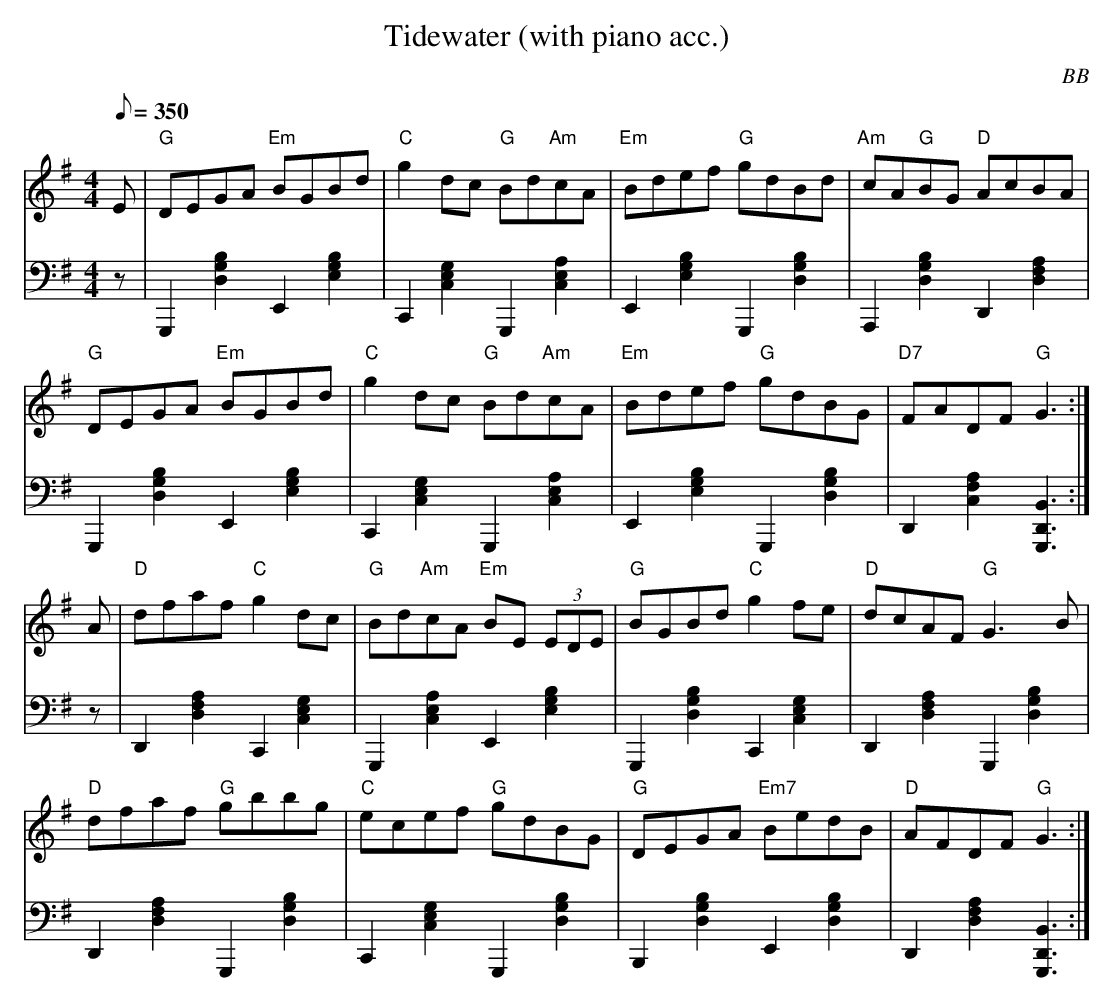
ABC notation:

X:1
T: Tidewater (with piano acc.)
C: BB
Q: 1/8=350
M: 4/4
L: 1/8
V: 1 program 1 73 %flute
V: 2 volume=70 clef=bass m=D program 1 00
K: G
[V:1] E|"G"DEGA "Em"BGBd|"C"g2 dc "G"Bd"Am"cA|"Em"Bdef "G"gdBd|"Am"cA"G"BG "D"AcBA|
[V:2] z|G,,2[G2D2B2]E,2[E2B2G2]|C,2[E2G2C2]G,,2[A2C2E2]|E,2[B2E2G2]G,,2[G2D2B2]|\
A,,2[G2D2B2]D,2[A2D2F2]|
[V:1] "G"DEGA "Em"BGBd|"C"g2 dc "G"Bd"Am"cA|"Em"Bdef "G"gdBG|"D7"FADF "G"G3 :|
[V:2] G,,2[G2D2B2]E,2[E2B2G2]|C,2[C2G2E2]G,,2[A2C2E2]|E,2[B2E2G2]G,,2[G2D2B2]|\
D,2[C2A2F2][G,,3D,3B,3] :|
[V:1] A|"D"dfaf "C"g2 dc|"G"Bd"Am"cA "Em"BE (3EDE|"G"BGBd "C"g2 fe|"D"dcAF "G"G3 B |
[V:2] z|D,2[D2A2F2]C,2[C2G2E2]|G,,2[A2E2C2]E,2[B2E2G2]|G,,2[G2D2B2]C,2[C2G2E2]|\
D,2[D2A2F2]G,,2[G2D2B2]|
[V:1] "D"dfaf "G"gbbg|"C"ecef "G"gdBG|"G"DEGA "Em7"BedB|"D"AFDF "G"G3 :|
[V:2] D,2[D2A2F2]G,,2[G2D2B2]|C,2[C2G2E2]G,,2[G2D2B2]|B,,2[G2D2B2]E,2[B2D2G2]|\
D,2[D2A2F2][G,,3D,3B,3] :|
